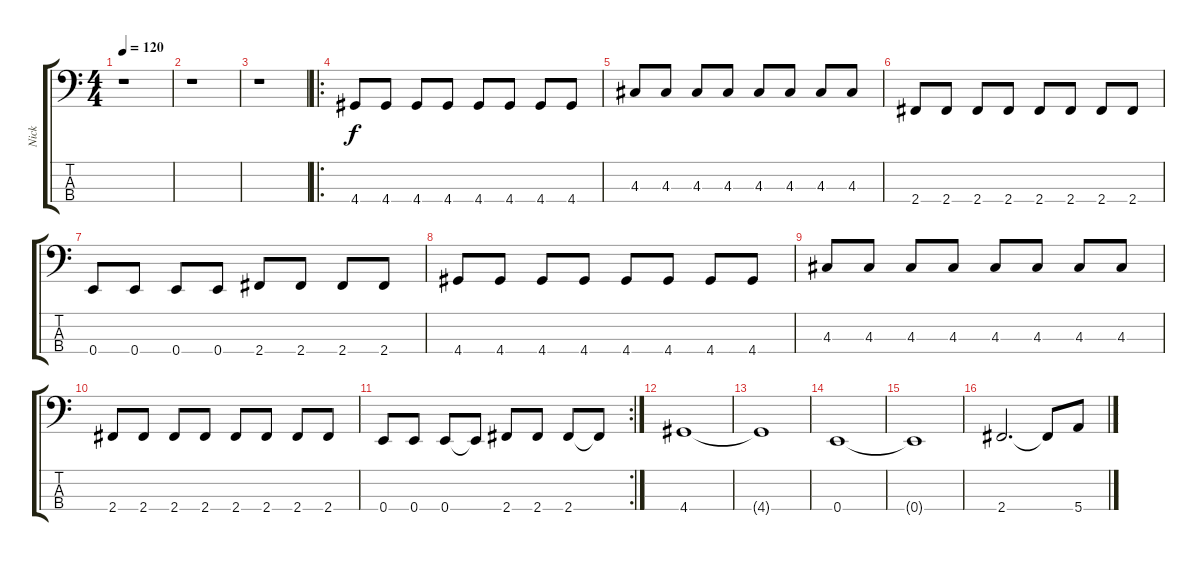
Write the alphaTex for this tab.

\track ("Nick" "Nick") {instrument electricbassfinger}
\staff {score tabs}
\tuning (G2 D2 A1 E1) {hide}
\ts (4 4)
\tempo 120
\clef f4
\ks c
r.1{dy f} |
r.1 |
r.1 |
\ro
4.4.8 4.4.8 4.4.8 4.4.8 4.4.8 4.4.8 4.4.8 4.4.8 |
4.3.8 4.3.8 4.3.8 4.3.8 4.3.8 4.3.8 4.3.8 4.3.8 |
2.4.8 2.4.8 2.4.8 2.4.8 2.4.8 2.4.8 2.4.8 2.4.8 |
0.4.8 0.4.8 0.4.8 0.4.8 2.4.8 2.4.8 2.4.8 2.4.8 |
4.4.8 4.4.8 4.4.8 4.4.8 4.4.8 4.4.8 4.4.8 4.4.8 |
4.3.8 4.3.8 4.3.8 4.3.8 4.3.8 4.3.8 4.3.8 4.3.8 |
2.4.8 2.4.8 2.4.8 2.4.8 2.4.8 2.4.8 2.4.8 2.4.8 |
\rc 2
0.4.8 0.4.8 0.4.8 0.4{t}.8 2.4.8 2.4.8 2.4.8 2.4{t}.8 |
4.4.1 |
4.4{t}.1 |
0.4.1 |
0.4{t}.1 |
2.4.2{d} 2.4{t}.8 5.4.8
